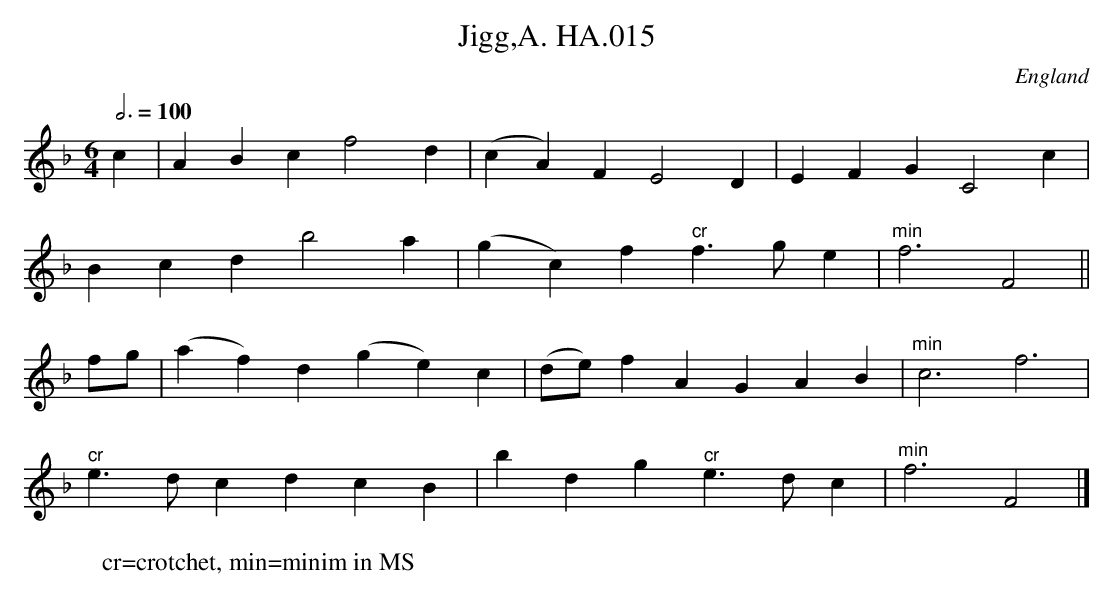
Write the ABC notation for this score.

X:1
T:Jigg,A. HA.015
M:6/4
L:1/4
Q:3/4=100
O:England
K:F major
c|ABc f2d|(cA)F E2D|EFG C2c|!
Bcd b2a|(gc)f "^cr"f>ge|"^min"f3F2||!
f/g/|(af)d (ge)c|(d/e/)fA GAB|"^min"c3f3|!
"^cr"e>dc dcB|bdg "^cr"e>dc|"^min"f3F2|]
W:cr=crotchet, min=minim in MS
